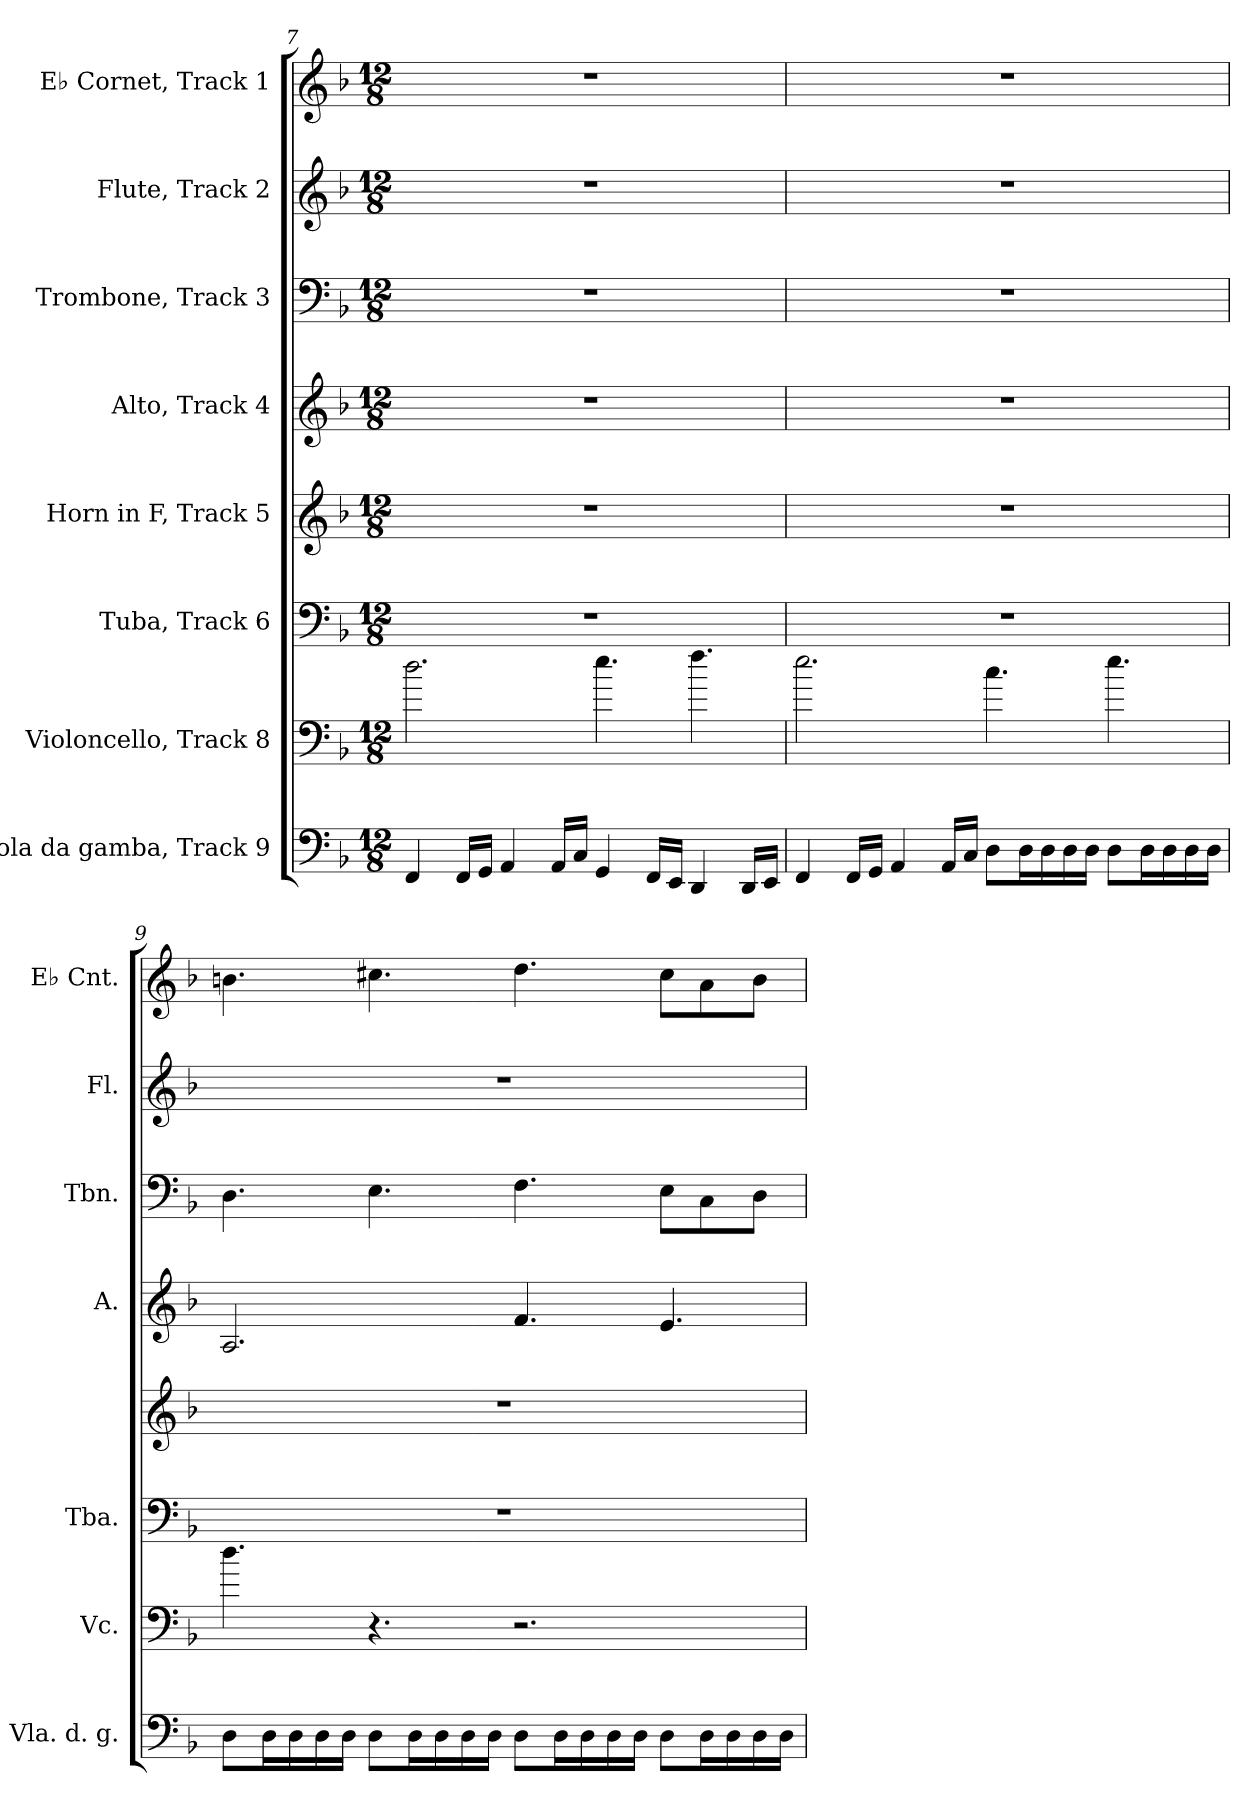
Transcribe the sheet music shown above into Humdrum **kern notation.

**kern	**kern	**kern	**kern	**kern	**kern	**kern	**kern
*part8	*part7	*part6	*part5	*part4	*part3	*part2	*part1
*staff8	*staff7	*staff6	*staff5	*staff4	*staff3	*staff2	*staff1
*I"Viola da gamba, Track 9	*I"Violoncello, Track 8	*I"Tuba, Track 6	*I"Horn in F, Track 5	*I"Alto, Track 4	*I"Trombone, Track 3	*I"Flute, Track 2	*I"E♭ Cornet, Track 1
*I'Vla. d. g.	*I'Vc.	*I'Tba.	*	*I'A.	*I'Tbn.	*I'Fl.	*I'E♭ Cnt.
!!LO:PB:g=z
*clefF4	*clefF4	*clefF4	*clefG2	*clefG2	*clefF4	*clefG2	*clefG2
*	*	*	*ITrd4c7	*	*	*	*ITrd-2c-3
*k[b-]	*k[b-]	*k[b-]	*k[b-e-]	*k[b-]	*k[b-]	*k[b-]	*k[b-e-a-d-]
*M12/8	*M12/8	*M12/8	*M12/8	*M12/8	*M12/8	*M12/8	*M12/8
=7	=7	=7	=7	=7	=7	=7	=7
4FF/	2.dd\	1.r	1.r	1.r	1.r	1.r	1.r
16FF/LL	.	.	.	.	.	.	.
16GG/JJ	.	.	.	.	.	.	.
4AA/	.	.	.	.	.	.	.
16AA/LL	.	.	.	.	.	.	.
16C/JJ	.	.	.	.	.	.	.
4GG/	4.ee\	.	.	.	.	.	.
16FF/LL	.	.	.	.	.	.	.
16EE/JJ	.	.	.	.	.	.	.
4DD/	4.ff\	.	.	.	.	.	.
16DD/LL	.	.	.	.	.	.	.
16EE/JJ	.	.	.	.	.	.	.
=8	=8	=8	=8	=8	=8	=8	=8
4FF/	2.ee\	1.r	1.r	1.r	1.r	1.r	1.r
16FF/LL	.	.	.	.	.	.	.
16GG/JJ	.	.	.	.	.	.	.
4AA/	.	.	.	.	.	.	.
16AA/LL	.	.	.	.	.	.	.
16C/JJ	.	.	.	.	.	.	.
8D\L	4.cc\	.	.	.	.	.	.
16D\L	.	.	.	.	.	.	.
16D\	.	.	.	.	.	.	.
16D\	.	.	.	.	.	.	.
16D\JJ	.	.	.	.	.	.	.
8D\L	4.ee\	.	.	.	.	.	.
16D\L	.	.	.	.	.	.	.
16D\	.	.	.	.	.	.	.
16D\	.	.	.	.	.	.	.
16D\JJ	.	.	.	.	.	.	.
!!LO:PB:g=z
=9	=9	=9	=9	=9	=9	=9	=9
8D\L	4.dd\	1.r	1.r	2.A/	4.D\	1.r	4.ddn\
16D\L	.	.	.	.	.	.	.
16D\	.	.	.	.	.	.	.
16D\	.	.	.	.	.	.	.
16D\JJ	.	.	.	.	.	.	.
8D\L	4.r	.	.	.	4.E\	.	4.een\
16D\L	.	.	.	.	.	.	.
16D\	.	.	.	.	.	.	.
16D\	.	.	.	.	.	.	.
16D\JJ	.	.	.	.	.	.	.
8D\L	2.r	.	.	4.f/	4.F\	.	4.ff\
16D\L	.	.	.	.	.	.	.
16D\	.	.	.	.	.	.	.
16D\	.	.	.	.	.	.	.
16D\JJ	.	.	.	.	.	.	.
8D\L	.	.	.	4.e/	8E\L	.	8ee\L
16D\L	.	.	.	.	8C\	.	8cc\
16D\	.	.	.	.	.	.	.
16D\	.	.	.	.	8D\J	.	8dd\J
16D\JJ	.	.	.	.	.	.	.
=	=	=	=	=	=	=	=
*-	*-	*-	*-	*-	*-	*-	*-
